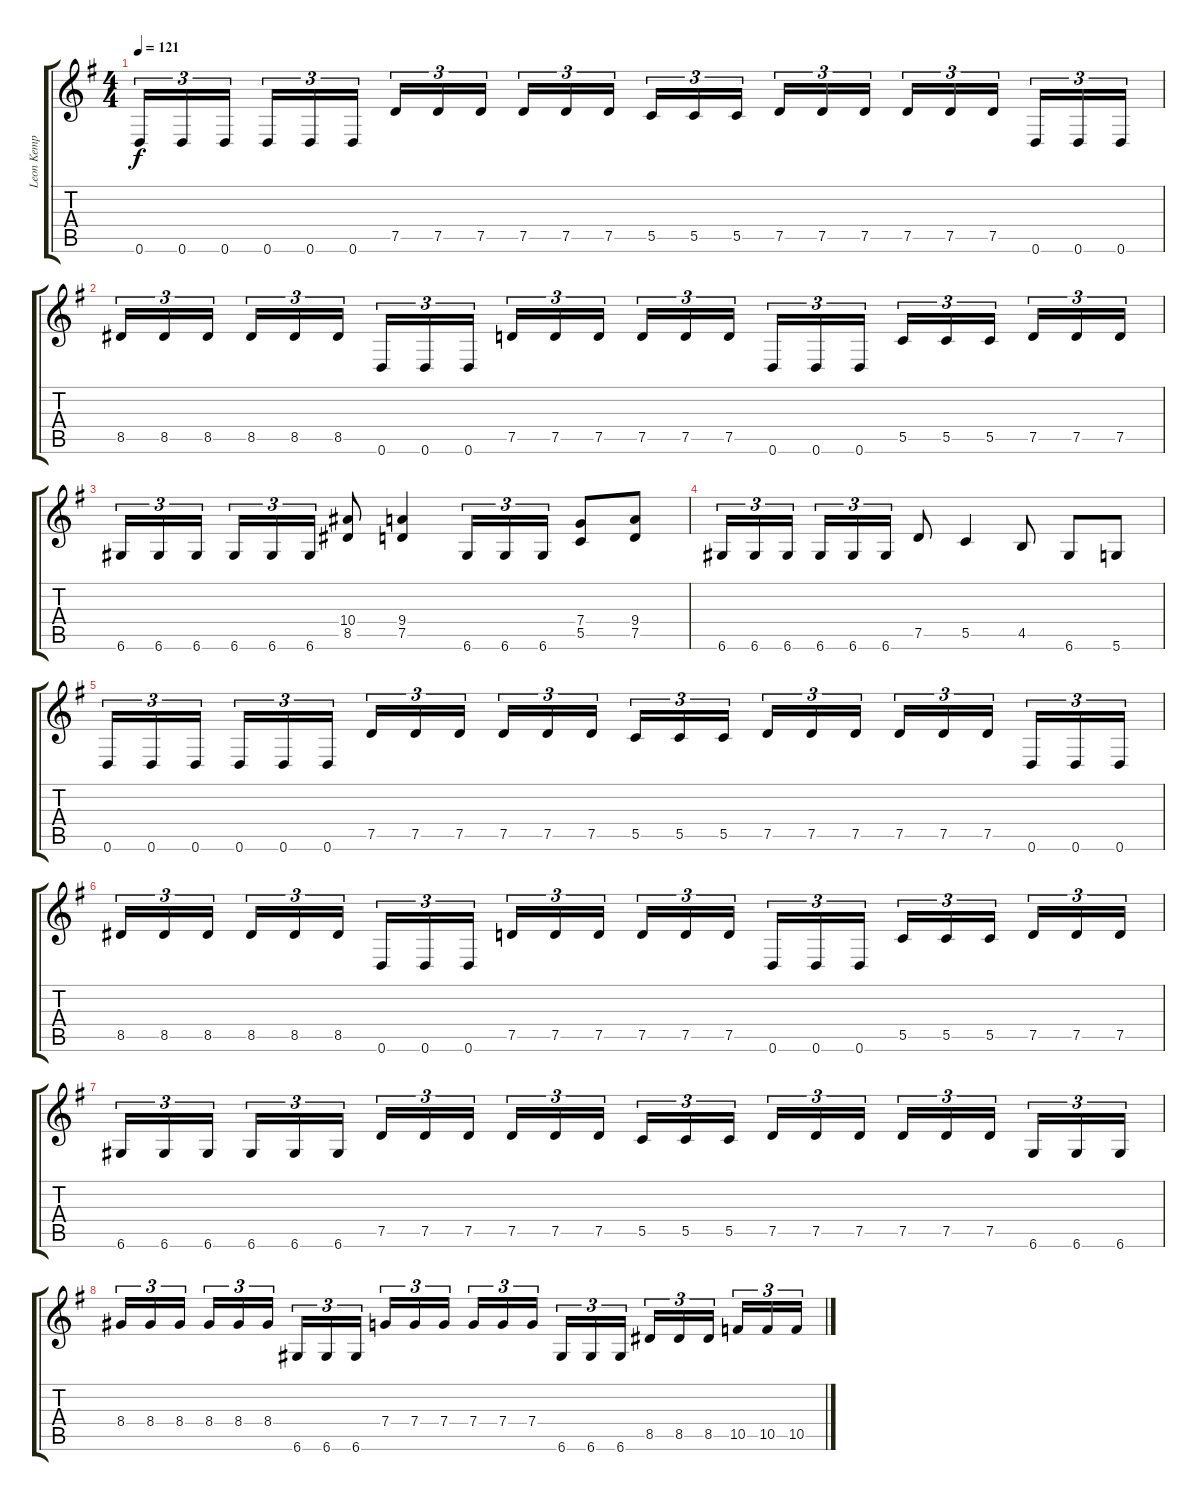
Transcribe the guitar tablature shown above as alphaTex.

\track ("Leon Kemp" "Leon Kemp") {instrument distortionguitar}
\staff {score tabs}
\tuning (D4 A3 F3 C3 G2 D2) {hide}
\ts (4 4)
\tempo 121
\clef g2
\ks g
0.6.16{tu (3 2) dy f} 0.6.16{tu (3 2)} 0.6.16{tu (3 2) beam splitsecondary} 0.6.16{tu (3 2)} 0.6.16{tu (3 2)} 0.6.16{tu (3 2)} 7.5.16{tu (3 2)} 7.5.16{tu (3 2)} 7.5.16{tu (3 2) beam splitsecondary} 7.5.16{tu (3 2)} 7.5.16{tu (3 2)} 7.5.16{tu (3 2)} 5.5.16{tu (3 2)} 5.5.16{tu (3 2)} 5.5.16{tu (3 2) beam splitsecondary} 7.5.16{tu (3 2)} 7.5.16{tu (3 2)} 7.5.16{tu (3 2)} 7.5.16{tu (3 2)} 7.5.16{tu (3 2)} 7.5.16{tu (3 2) beam splitsecondary} 0.6.16{tu (3 2)} 0.6.16{tu (3 2)} 0.6.16{tu (3 2)} |
8.5.16{tu (3 2)} 8.5.16{tu (3 2)} 8.5.16{tu (3 2) beam splitsecondary} 8.5.16{tu (3 2)} 8.5.16{tu (3 2)} 8.5.16{tu (3 2)} 0.6.16{tu (3 2)} 0.6.16{tu (3 2)} 0.6.16{tu (3 2) beam splitsecondary} 7.5.16{tu (3 2)} 7.5.16{tu (3 2)} 7.5.16{tu (3 2)} 7.5.16{tu (3 2)} 7.5.16{tu (3 2)} 7.5.16{tu (3 2) beam splitsecondary} 0.6.16{tu (3 2)} 0.6.16{tu (3 2)} 0.6.16{tu (3 2)} 5.5.16{tu (3 2)} 5.5.16{tu (3 2)} 5.5.16{tu (3 2) beam splitsecondary} 7.5.16{tu (3 2)} 7.5.16{tu (3 2)} 7.5.16{tu (3 2)} |
6.6.16{tu (3 2)} 6.6.16{tu (3 2)} 6.6.16{tu (3 2) beam splitsecondary} 6.6.16{tu (3 2)} 6.6.16{tu (3 2)} 6.6.16{tu (3 2)} (10.4 8.5).8 (9.4 7.5).4 6.6.16{tu (3 2)} 6.6.16{tu (3 2)} 6.6.16{tu (3 2)} (7.4 5.5).8 (9.4 7.5).8 |
6.6.16{tu (3 2)} 6.6.16{tu (3 2)} 6.6.16{tu (3 2) beam splitsecondary} 6.6.16{tu (3 2)} 6.6.16{tu (3 2)} 6.6.16{tu (3 2)} 7.5.8 5.5.4 4.5.8 6.6.8 5.6.8 |
0.6.16{tu (3 2)} 0.6.16{tu (3 2)} 0.6.16{tu (3 2) beam splitsecondary} 0.6.16{tu (3 2)} 0.6.16{tu (3 2)} 0.6.16{tu (3 2)} 7.5.16{tu (3 2)} 7.5.16{tu (3 2)} 7.5.16{tu (3 2) beam splitsecondary} 7.5.16{tu (3 2)} 7.5.16{tu (3 2)} 7.5.16{tu (3 2)} 5.5.16{tu (3 2)} 5.5.16{tu (3 2)} 5.5.16{tu (3 2) beam splitsecondary} 7.5.16{tu (3 2)} 7.5.16{tu (3 2)} 7.5.16{tu (3 2)} 7.5.16{tu (3 2)} 7.5.16{tu (3 2)} 7.5.16{tu (3 2) beam splitsecondary} 0.6.16{tu (3 2)} 0.6.16{tu (3 2)} 0.6.16{tu (3 2)} |
8.5.16{tu (3 2)} 8.5.16{tu (3 2)} 8.5.16{tu (3 2) beam splitsecondary} 8.5.16{tu (3 2)} 8.5.16{tu (3 2)} 8.5.16{tu (3 2)} 0.6.16{tu (3 2)} 0.6.16{tu (3 2)} 0.6.16{tu (3 2) beam splitsecondary} 7.5.16{tu (3 2)} 7.5.16{tu (3 2)} 7.5.16{tu (3 2)} 7.5.16{tu (3 2)} 7.5.16{tu (3 2)} 7.5.16{tu (3 2) beam splitsecondary} 0.6.16{tu (3 2)} 0.6.16{tu (3 2)} 0.6.16{tu (3 2)} 5.5.16{tu (3 2)} 5.5.16{tu (3 2)} 5.5.16{tu (3 2) beam splitsecondary} 7.5.16{tu (3 2)} 7.5.16{tu (3 2)} 7.5.16{tu (3 2)} |
6.6.16{tu (3 2)} 6.6.16{tu (3 2)} 6.6.16{tu (3 2) beam splitsecondary} 6.6.16{tu (3 2)} 6.6.16{tu (3 2)} 6.6.16{tu (3 2)} 7.5.16{tu (3 2)} 7.5.16{tu (3 2)} 7.5.16{tu (3 2) beam splitsecondary} 7.5.16{tu (3 2)} 7.5.16{tu (3 2)} 7.5.16{tu (3 2)} 5.5.16{tu (3 2)} 5.5.16{tu (3 2)} 5.5.16{tu (3 2) beam splitsecondary} 7.5.16{tu (3 2)} 7.5.16{tu (3 2)} 7.5.16{tu (3 2)} 7.5.16{tu (3 2)} 7.5.16{tu (3 2)} 7.5.16{tu (3 2) beam splitsecondary} 6.6.16{tu (3 2)} 6.6.16{tu (3 2)} 6.6.16{tu (3 2)} |
8.4.16{tu (3 2)} 8.4.16{tu (3 2)} 8.4.16{tu (3 2) beam splitsecondary} 8.4.16{tu (3 2)} 8.4.16{tu (3 2)} 8.4.16{tu (3 2)} 6.6.16{tu (3 2)} 6.6.16{tu (3 2)} 6.6.16{tu (3 2) beam splitsecondary} 7.4.16{tu (3 2)} 7.4.16{tu (3 2)} 7.4.16{tu (3 2)} 7.4.16{tu (3 2)} 7.4.16{tu (3 2)} 7.4.16{tu (3 2) beam splitsecondary} 6.6.16{tu (3 2)} 6.6.16{tu (3 2)} 6.6.16{tu (3 2)} 8.5.16{tu (3 2)} 8.5.16{tu (3 2)} 8.5.16{tu (3 2) beam splitsecondary} 10.5.16{tu (3 2)} 10.5.16{tu (3 2)} 10.5.16{tu (3 2)}
